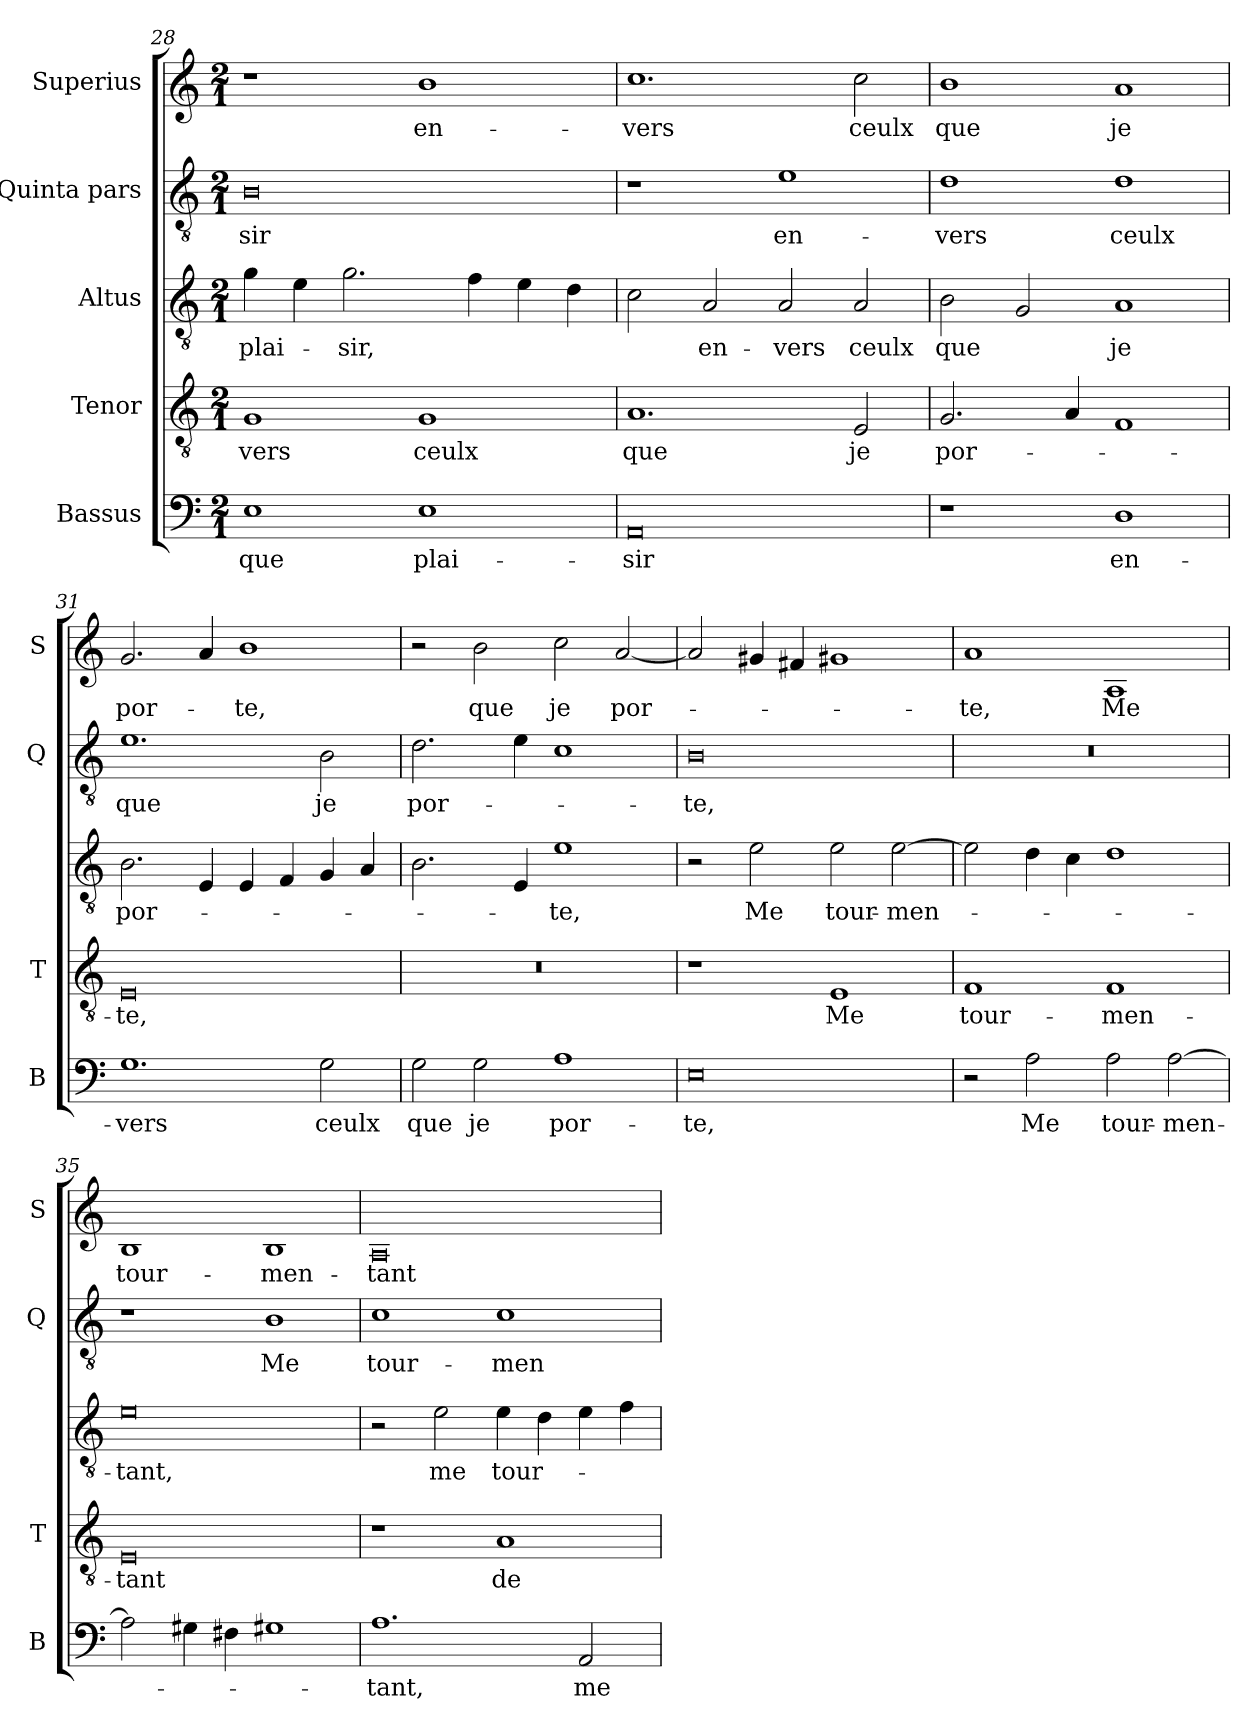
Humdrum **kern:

**kern	**text	**kern	**text	**kern	**text	**kern	**text	**kern	**text
*part5	*part5	*part4	*part4	*part3	*part3	*part2	*part2	*part1	*part1
*staff5	*staff5	*staff4	*staff4	*staff3	*staff3	*staff2	*staff2	*staff1	*staff1
*I"Bassus	*	*I"Tenor	*	*I"Altus	*	*I"Quinta pars	*	*I"Superius	*
*I'B	*	*I'T	*	*	*	*I'Q	*	*I'S	*
*clefF4	*	*clefGv2	*	*clefGv2	*	*clefGv2	*	*clefG2	*
*k[]	*	*k[]	*	*k[]	*	*k[]	*	*k[]	*
*M2/1	*	*M2/1	*	*M2/1	*	*M2/1	*	*M2/1	*
=28	=28	=28	=28	=28	=28	=28	=28	=28	=28
1E	que	1G	-vers	4g\	plai-	0B	-sir	1r	.
.	.	.	.	4e\	.	.	.	.	.
.	.	.	.	2.g\	-sir,	.	.	.	.
1E	plai-	1G	ceulx	.	.	.	.	1b	en-
.	.	.	.	4f\	.	.	.	.	.
.	.	.	.	4e\	.	.	.	.	.
.	.	.	.	4d\	.	.	.	.	.
=29	=29	=29	=29	=29	=29	=29	=29	=29	=29
0AA	-sir	1.A	que	2c\	.	1r	.	1.cc	-vers
.	.	.	.	2A/	en-	.	.	.	.
.	.	.	.	2A/	-vers	1e	en-	.	.
.	.	2E	je	2A/	ceulx	.	.	2cc\	ceulx
=30	=30	=30	=30	=30	=30	=30	=30	=30	=30
1r	.	2.G	por-	2B\	que	1d	-vers	1b	que
.	.	.	.	2G/	.	.	.	.	.
.	.	4A	.	.	.	.	.	.	.
1D	en-	1F	.	1A	je	1d	ceulx	1a	je
=31	=31	=31	=31	=31	=31	=31	=31	=31	=31
1.G	-vers	0E	-te,	2.B\	por-	1.e	que	2.g/	por-
.	.	.	.	4E/	.	.	.	4a/	.
.	.	.	.	4E/	.	.	.	1b	-te,
.	.	.	.	4F/	.	.	.	.	.
2G\	ceulx	.	.	4G/	.	2B\	je	.	.
.	.	.	.	4A/	.	.	.	.	.
=32	=32	=32	=32	=32	=32	=32	=32	=32	=32
2G\	que	0r	.	2.B\	.	2.d\	por-	2r	.
2G\	je	.	.	.	.	.	.	2b\	que
.	.	.	.	4E/	.	4e\	.	.	.
1A	por-	.	.	1e	-te,	1c	.	2cc\	je
.	.	.	.	.	.	.	.	[2a/	por-
=33	=33	=33	=33	=33	=33	=33	=33	=33	=33
0E	-te,	1r	.	2r	.	0B	-te,	2a/]	.
.	.	.	.	2e\	Me	.	.	4g#X/	.
.	.	.	.	.	.	.	.	4f#X/	.
.	.	1E	Me	2e\	tour-	.	.	1g#X	.
.	.	.	.	[2e\	-men-	.	.	.	.
=34	=34	=34	=34	=34	=34	=34	=34	=34	=34
2r	.	1F	tour-	2e\]	.	0r	.	1a	-te,
2A\	Me	.	.	4d\	.	.	.	.	.
.	.	.	.	4c\	.	.	.	.	.
2A\	tour-	1F	-men-	1d	.	.	.	1A	Me
[2A\	-men-	.	.	.	.	.	.	.	.
=35	=35	=35	=35	=35	=35	=35	=35	=35	=35
2A\]	.	0E	-tant	0e	-tant,	1r	.	1B	tour-
4G#X\	.	.	.	.	.	.	.	.	.
4F#X\	.	.	.	.	.	.	.	.	.
1G#X	.	.	.	.	.	1B	Me	1B	-men-
=36	=36	=36	=36	=36	=36	=36	=36	=36	=36
1.A	-tant,	1r	.	2r	.	1c	tour-	0A	-tant
.	.	.	.	2e\	me	.	.	.	.
.	.	1A	de	4e\	tour-	1c	-men-	.	.
.	.	.	.	4d\	.	.	.	.	.
2AA/	me	.	.	4e\	.	.	.	.	.
.	.	.	.	4f\	.	.	.	.	.
=	=	=	=	=	=	=	=	=	=
*-	*-	*-	*-	*-	*-	*-	*-	*-	*-
